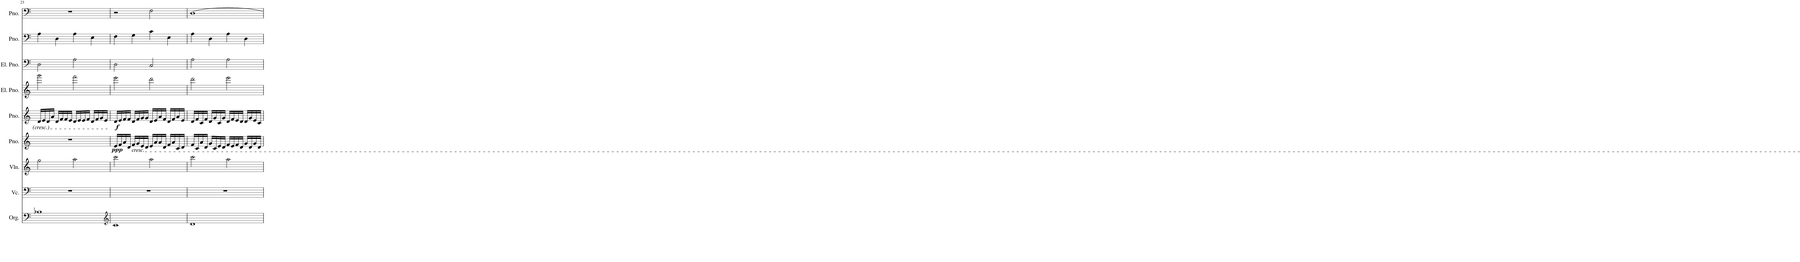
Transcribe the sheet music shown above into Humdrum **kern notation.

**kern	**kern	**kern	**kern	**dynam	**kern	**dynam	**kern	**kern	**kern	**kern
*part9	*part8	*part7	*part6	*part6	*part5	*part5	*part4	*part3	*part2	*part1
*staff9	*staff8	*staff7	*staff6	*staff6	*staff5	*staff5	*staff4	*staff3	*staff2	*staff1
*I"オルガン	*I"チェロ	*I"ヴァイオリン	*I"ピアノ	*	*I"ピアノ	*	*I"エレクトリックピアノ	*I"エレクトリックピアノ	*I"ピアノ	*I"ピアノ
!!LO:PB:g=z
*clefF4	*clefF4	*clefG2	*clefG2	*	*clefG2	*	*clefG2	*clefF4	*clefF4	*clefF4
*k[]	*k[]	*k[]	*k[]	*	*k[]	*	*k[]	*k[]	*k[]	*k[]
*M4/4	*M4/4	*M4/4	*M4/4	*	*M4/4	*	*M4/4	*M4/4	*M4/4	*M4/4
=23	=23	=23	=23	=23	=23	=23	=23	=23	=23	=23
1B-X	1r	2gg\	1r	.	16d/LL	.	2ggg\	2D\	4A\	1r
.	.	.	.	.	16e/	.	.	.	.	.
.	.	.	.	.	16d/	.	.	.	.	.
.	.	.	.	.	16a/JJ	.	.	.	.	.
.	.	.	.	.	16d/LL	.	.	.	4D\	.
.	.	.	.	.	16f/	.	.	.	.	.
.	.	.	.	.	16f/	.	.	.	.	.
.	.	.	.	.	16e/JJ	.	.	.	.	.
.	.	2aa\	.	.	16d/LL	.	2fff\	2A\	4A\	.
.	.	.	.	.	16e/	.	.	.	.	.
.	.	.	.	.	16e/	.	.	.	.	.
.	.	.	.	.	16f/JJ	.	.	.	.	.
.	.	.	.	.	16d/LL	.	.	.	4E\	.
.	.	.	.	.	16f/	.	.	.	.	.
.	.	.	.	.	16g/	.	.	.	.	.
.	.	.	.	.	16e/JJ	.	.	.	.	.
=24	=24	=24	=24	=24	=24	=24	=24	=24	=24	=24
*clefG2	*	*	*	*	*	*	*	*	*	*
!	!	!	!	!LO:DY:b	!	!LO:DY:b	!	!	!	!
1c	1r	2ccc\	16e/LL	ppp	16d/LL	f	2eee\	2D\	4F\	2r
.	.	.	16f/	.	16e/	.	.	.	.	.
.	.	.	16a/	.	16f/	.	.	.	.	.
.	.	.	16d/JJ	.	16f/JJ	.	.	.	.	.
!	!	!	!LO:TX:b:i:t=cresc.	!	!	!	!	!	!	!
.	.	.	16f/LL	.	16d/LL	.	.	.	4G\	.
.	.	.	16g/	.	16f/	.	.	.	.	.
.	.	.	16e/	.	16g/	.	.	.	.	.
.	.	.	16d/JJ	.	16g/JJ	.	.	.	.	.
.	.	2aa\	16e/LL	.	16d/LL	.	2ddd\	2C/	4c\	2F\
.	.	.	16a/	.	16e/	.	.	.	.	.
.	.	.	16a/	.	16a/	.	.	.	.	.
.	.	.	16d/JJ	.	16f/JJ	.	.	.	.	.
.	.	.	16f/LL	.	16d/LL	.	.	.	4E\	.
.	.	.	16a/	.	16f/	.	.	.	.	.
.	.	.	16c/	.	16a/	.	.	.	.	.
.	.	.	16d/JJ	.	16e/JJ	.	.	.	.	.
=25	=25	=25	=25	=25	=25	=25	=25	=25	=25	=25
1d	1r	2ccc\	16f/LL	.	16d/LL	.	2ddd\	2A\	4A\	[1D
.	.	.	16c/	.	16f/	.	.	.	.	.
.	.	.	16a/	.	16c/	.	.	.	.	.
.	.	.	16d/JJ	.	16f/JJ	.	.	.	.	.
.	.	.	16g/LL	.	16d/LL	.	.	.	4D\	.
.	.	.	16c/	.	16g/	.	.	.	.	.
.	.	.	16e/	.	16c/	.	.	.	.	.
.	.	.	16d/JJ	.	16g/JJ	.	.	.	.	.
.	.	2aa\	16f/LL	.	16d/LL	.	2eee\	2A\	4A\	.
.	.	.	16e/	.	16f/	.	.	.	.	.
.	.	.	16f/	.	16e/	.	.	.	.	.
.	.	.	16d/JJ	.	16d/JJ	.	.	.	.	.
.	.	.	16g/LL	.	16d/LL	.	.	.	4D\	.
.	.	.	16d/	.	16g/	.	.	.	.	.
.	.	.	16g/	.	16e/	.	.	.	.	.
.	.	.	16d/JJ	.	16c/JJ	.	.	.	.	.
=	=	=	=	=	=	=	=	=	=	=
*-	*-	*-	*-	*-	*-	*-	*-	*-	*-	*-
